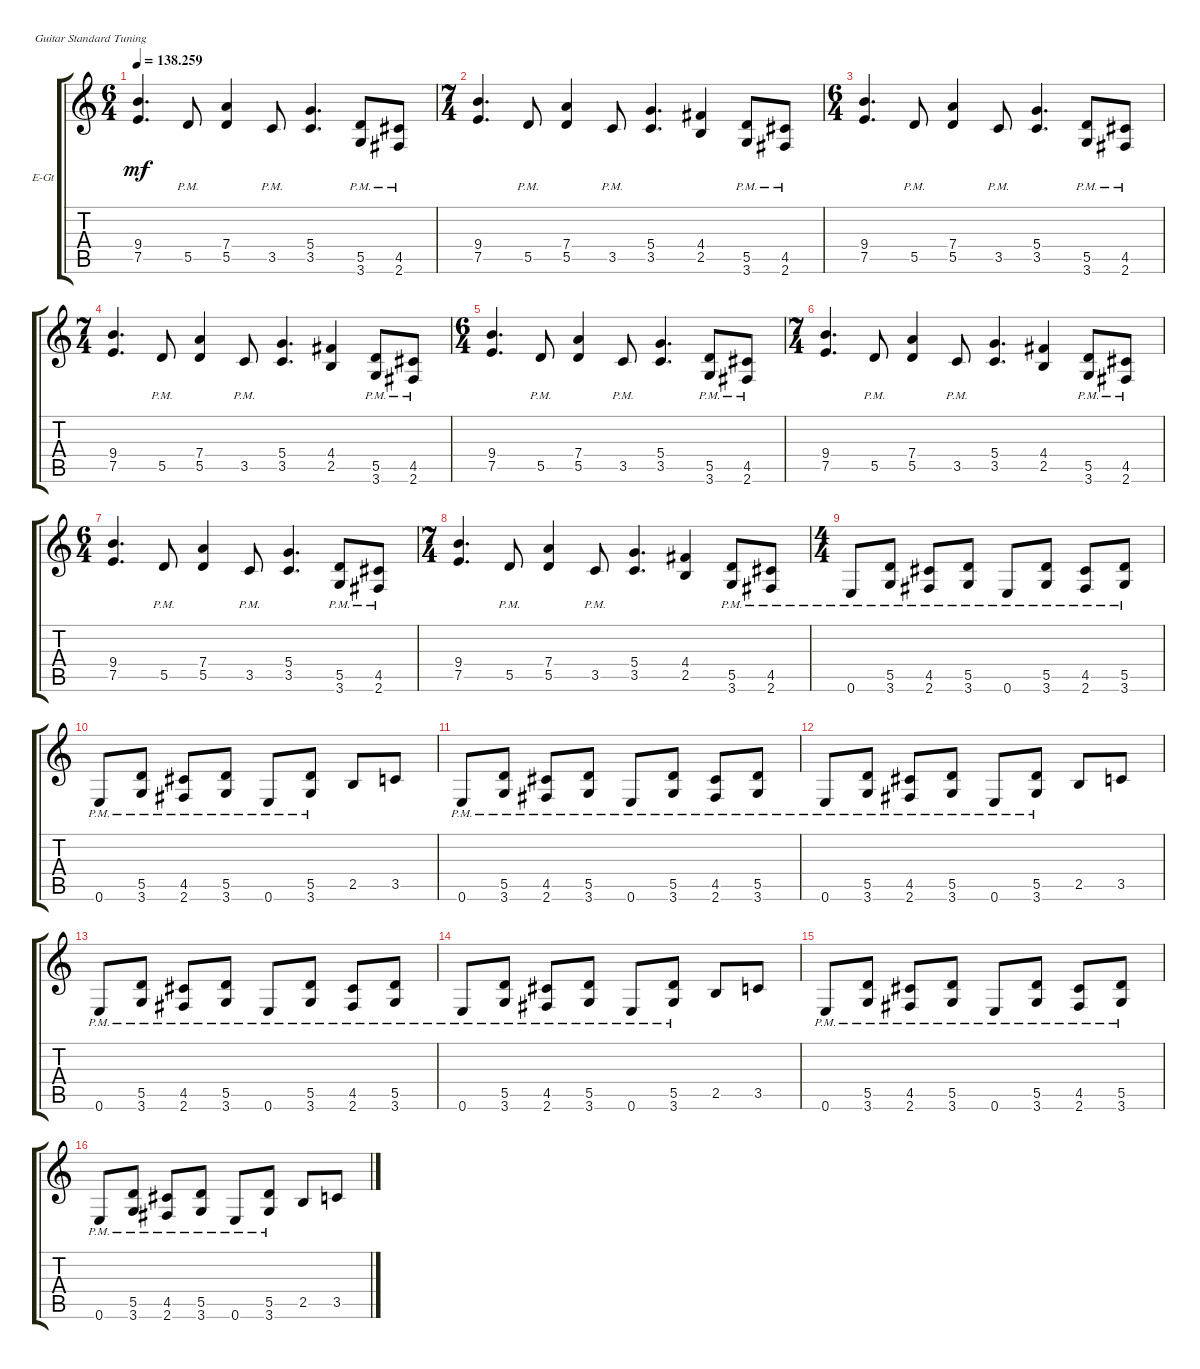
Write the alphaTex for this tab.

\defaultSystemsLayout 4
\bracketExtendMode groupsimilarinstruments
\firstSystemTrackNameOrientation horizontal
\otherSystemsTrackNameOrientation horizontal
\track ("James Rhythm Guitar" "E-Gt") {instrument overdrivenguitar}
\staff {score tabs}
\tuning (E4 B3 G3 D3 A2 E2)
\ts (6 4)
\tempo
138.259
\accidentals auto
\clef g2
\ottava regular
\simile none
\scale
0.333333
\ks c
(7.5 9.4).4{d dy mf instrument overdrivenguitar} 5.5{pm}.8 (5.5 7.4).4 3.5{pm}.8 (3.5 5.4).4{d} (3.6{pm} 5.5).8 (2.6{pm} 4.5).8 |
\ts (7 4)
\scale
0.333333 (7.5 9.4).4{d} 5.5{pm}.8 (5.5 7.4).4 3.5{pm}.8 (3.5 5.4).4{d} (2.5 4.4).4 (3.6{pm} 5.5).8 (2.6{pm} 4.5).8 |
\ts (6 4)
\scale
0.333333 (7.5 9.4).4{d} 5.5{pm}.8 (5.5 7.4).4 3.5{pm}.8 (3.5 5.4).4{d} (3.6{pm} 5.5).8 (2.6{pm} 4.5).8 |
\ts (7 4)
\scale
0.333333 (7.5 9.4).4{d} 5.5{pm}.8 (5.5 7.4).4 3.5{pm}.8 (3.5 5.4).4{d} (2.5 4.4).4 (3.6{pm} 5.5).8 (2.6{pm} 4.5).8 |
\ts (6 4)
\scale
0.333333 (7.5 9.4).4{d} 5.5{pm}.8 (5.5 7.4).4 3.5{pm}.8 (3.5 5.4).4{d} (3.6{pm} 5.5).8 (2.6{pm} 4.5).8 |
\ts (7 4)
\scale
0.333333 (7.5 9.4).4{d} 5.5{pm}.8 (5.5 7.4).4 3.5{pm}.8 (3.5 5.4).4{d} (2.5 4.4).4 (3.6{pm} 5.5).8 (2.6{pm} 4.5).8 |
\ts (6 4)
\scale
0.333333 (7.5 9.4).4{d} 5.5{pm}.8 (5.5 7.4).4 3.5{pm}.8 (3.5 5.4).4{d} (3.6{pm} 5.5).8 (2.6{pm} 4.5).8 |
\ts (7 4)
\scale
0.333333 (7.5 9.4).4{d} 5.5{pm}.8 (5.5 7.4).4 3.5{pm}.8 (3.5 5.4).4{d} (2.5 4.4).4 (3.6{pm} 5.5).8 (2.6{pm} 4.5).8 |
\ts (4 4)
\scale
0.333333 0.6{pm}.8 (3.6{pm} 5.5{pm}).8 (2.6{pm} 4.5{pm}).8 (3.6{pm} 5.5{pm}).8 0.6{pm}.8 (3.6{pm} 5.5{pm}).8 (2.6{pm} 4.5{pm}).8 (3.6{pm} 5.5{pm}).8 |
\scale
0.333333 0.6{pm}.8 (3.6{pm} 5.5{pm}).8 (2.6{pm} 4.5{pm}).8 (3.6{pm} 5.5{pm}).8 0.6{pm}.8 (3.6{pm} 5.5{pm}).8 2.5.8 3.5.8 |
\scale
0.333333 0.6{pm}.8 (3.6{pm} 5.5{pm}).8 (2.6{pm} 4.5{pm}).8 (3.6{pm} 5.5{pm}).8 0.6{pm}.8 (3.6{pm} 5.5{pm}).8 (2.6{pm} 4.5{pm}).8 (3.6{pm} 5.5{pm}).8 |
\scale
0.333333 0.6{pm}.8 (3.6{pm} 5.5{pm}).8 (2.6{pm} 4.5{pm}).8 (3.6{pm} 5.5{pm}).8 0.6{pm}.8 (3.6{pm} 5.5{pm}).8 2.5.8 3.5.8 |
\scale
0.333333 0.6{pm}.8 (3.6{pm} 5.5{pm}).8 (2.6{pm} 4.5{pm}).8 (3.6{pm} 5.5{pm}).8 0.6{pm}.8 (3.6{pm} 5.5{pm}).8 (2.6{pm} 4.5{pm}).8 (3.6{pm} 5.5{pm}).8 |
\scale
0.333333 0.6{pm}.8 (3.6{pm} 5.5{pm}).8 (2.6{pm} 4.5{pm}).8 (3.6{pm} 5.5{pm}).8 0.6{pm}.8 (3.6{pm} 5.5{pm}).8 2.5.8 3.5.8 |
\scale
0.333333 0.6{pm}.8 (3.6{pm} 5.5{pm}).8 (2.6{pm} 4.5{pm}).8 (3.6{pm} 5.5{pm}).8 0.6{pm}.8 (3.6{pm} 5.5{pm}).8 (2.6{pm} 4.5{pm}).8 (3.6{pm} 5.5{pm}).8 |
\scale
0.333333 0.6{pm}.8 (3.6{pm} 5.5{pm}).8 (2.6{pm} 4.5{pm}).8 (3.6{pm} 5.5{pm}).8 0.6{pm}.8 (3.6{pm} 5.5{pm}).8 2.5.8 3.5.8
